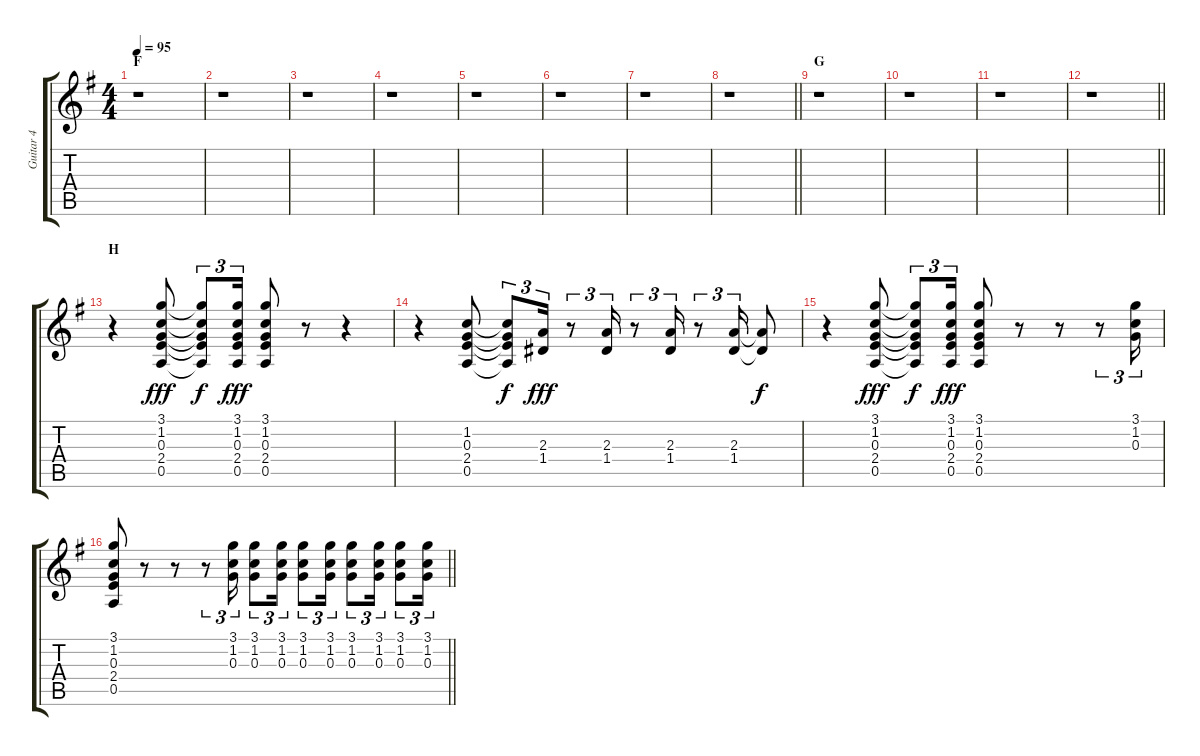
\track ("Guitar 4" "Guitar 4") {instrument electricguitarclean}
\staff {score tabs}
\tuning (E4 B3 G3 D3 A2 E2) {hide}
\ts (4 4)
\section ("" "F")
\tempo 95
\clef g2
\ks g
r.1{dy fff} |
r.1 |
r.1 |
r.1 |
r.1 |
r.1 |
r.1 |
\barLineRight lightlight
r.1 |
\section ("" "G")
r.1 |
r.1 |
r.1 |
\barLineRight lightlight
r.1 |
\section ("" "H")
r.4 (3.1 1.2 0.3 2.4 0.5).8 (3.1{t} 1.2{t} 0.3{t} 2.4{t} 0.5{t}).8{tu (3 2) dy f} (3.1 1.2 0.3 2.4 0.5).16{tu (3 2) dy fff} (3.1 1.2 0.3 2.4 0.5).8 r.8 r.4 |
r.4 (1.2 0.3 2.4 0.5).8 (1.2{t} 0.3{t} 2.4{t} 0.5{t}).8{tu (3 2) dy f} (2.3 1.4).16{tu (3 2) dy fff} r.8{tu (3 2)} (2.3 1.4).16{tu (3 2)} r.8{tu (3 2)} (2.3 1.4).16{tu (3 2)} r.8{tu (3 2)} (2.3 1.4).16{tu (3 2)} (2.3{t} 1.4{t}).8{dy f} |
r.4 (3.1 1.2 0.3 2.4 0.5).8{dy fff} (3.1{t} 1.2{t} 0.3{t} 2.4{t} 0.5{t}).8{tu (3 2) dy f} (3.1 1.2 0.3 2.4 0.5).16{tu (3 2) dy fff} (3.1 1.2 0.3 2.4 0.5).8 r.8 r.8 r.8{tu (3 2)} (3.1 1.2 0.3).16{tu (3 2)} |
\barLineRight lightlight
(3.1 1.2 0.3 2.4 0.5).8 r.8 r.8 r.8{tu (3 2)} (3.1 1.2 0.3).16{tu (3 2)} (3.1 1.2 0.3).8{tu (3 2)} (3.1 1.2 0.3).16{tu (3 2)} (3.1 1.2 0.3).8{tu (3 2)} (3.1 1.2 0.3).16{tu (3 2)} (3.1 1.2 0.3).8{tu (3 2)} (3.1 1.2 0.3).16{tu (3 2)} (3.1 1.2 0.3).8{tu (3 2)} (3.1 1.2 0.3).16{tu (3 2)}
